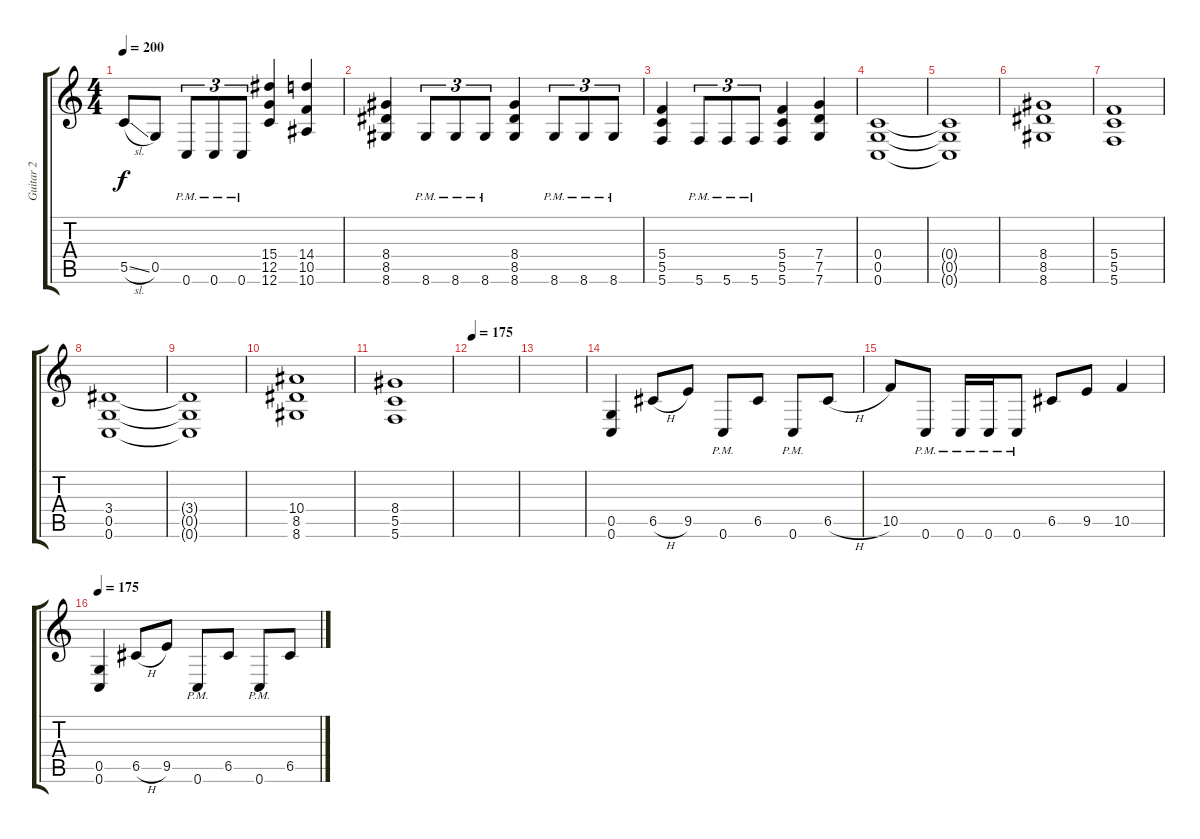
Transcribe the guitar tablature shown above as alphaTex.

\track ("Guitar 2" "Guitar 2") {instrument overdrivenguitar}
\staff {score tabs}
\tuning (D4 A3 F3 C3 G2 C2) {hide}
\ts (4 4)
\tempo 200
\clef g2
\ks c
5.5{sl}.8{dy f} 0.5.8 0.6{pm}.8{tu (3 2)} 0.6{pm}.8{tu (3 2)} 0.6{pm}.8{tu (3 2)} (15.4 12.5 12.6).4 (14.4 10.5 10.6).4 |
(8.4 8.5 8.6).4 8.6{pm}.8{tu (3 2)} 8.6{pm}.8{tu (3 2)} 8.6{pm}.8{tu (3 2)} (8.4 8.5 8.6).4 8.6{pm}.8{tu (3 2)} 8.6{pm}.8{tu (3 2)} 8.6{pm}.8{tu (3 2)} |
(5.4 5.5 5.6).4 5.6{pm}.8{tu (3 2)} 5.6{pm}.8{tu (3 2)} 5.6{pm}.8{tu (3 2)} (5.4 5.5 5.6).4 (7.4 7.5 7.6).4 |
(0.4 0.5 0.6).1 |
(0.4{t} 0.5{t} 0.6{t}).1 |
(8.4 8.5 8.6).1 |
(5.4 5.5 5.6).1 |
(3.4 0.5 0.6).1 |
(3.4{t} 0.5{t} 0.6{t}).1 |
(10.4 8.5 8.6).1 |
(8.4 5.5 5.6).1 |
\tempo 175
|
|
(0.5 0.6).4 6.5{h}.8 9.5.8 0.6{pm}.8 6.5.8 0.6{pm}.8 6.5{h}.8 |
10.5.8 0.6{pm}.8 0.6{pm}.16 0.6{pm}.16 0.6{pm}.8 6.5.8 9.5.8 10.5.4 |
\tempo 175
(0.5 0.6).4 6.5{h}.8 9.5.8 0.6{pm}.8 6.5.8 0.6{pm}.8 6.5{h}.8
